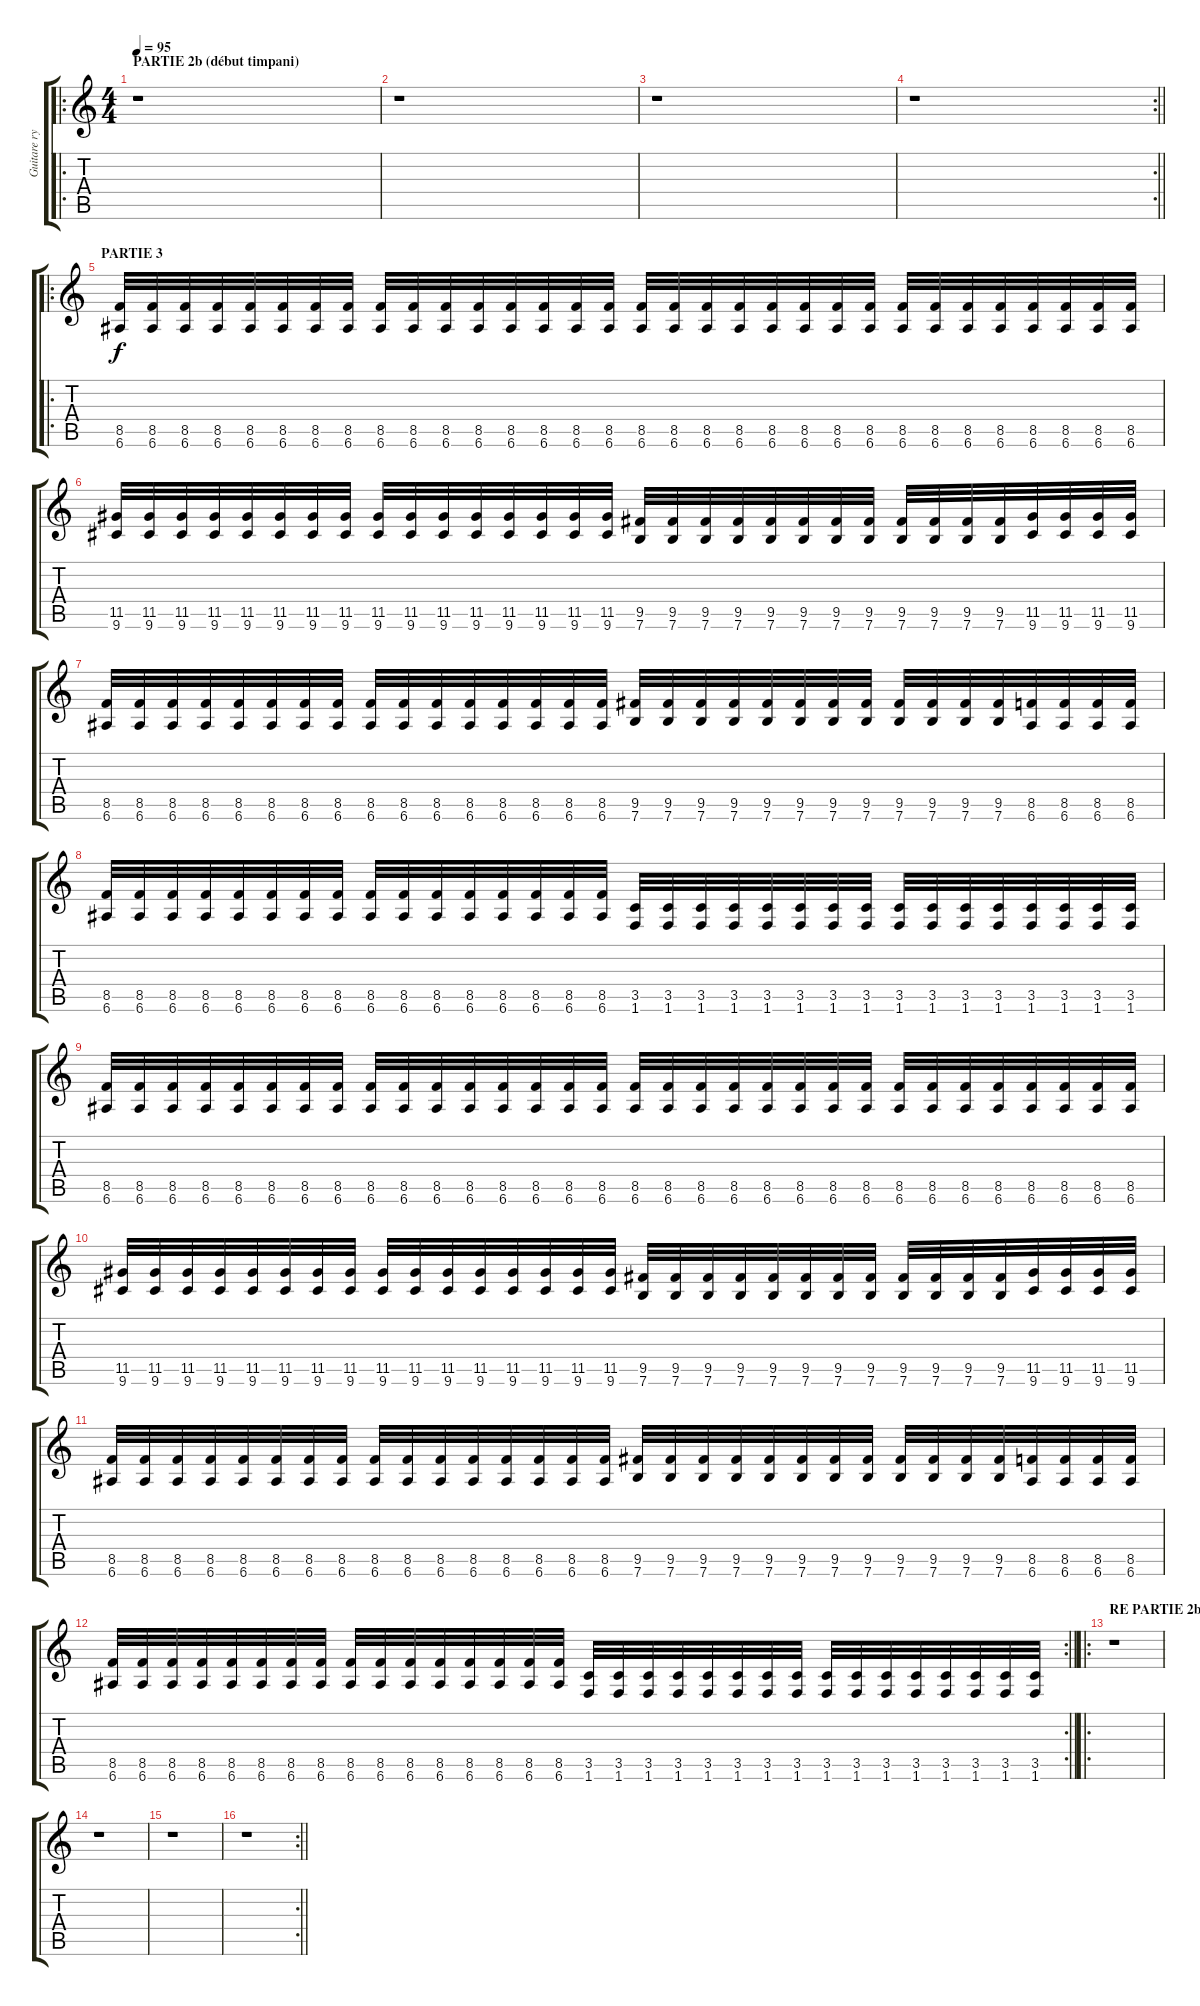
\track ("Guitare rythmique" "Guitare ry") {instrument overdrivenguitar}
\staff {score tabs}
\tuning (E4 B3 G3 D3 A2 E2) {hide}
\ro
\ts (4 4)
\section ("" "PARTIE 2b (début timpani)")
\tempo 95
\clef g2
\ks c
r.1{dy f} |
r.1 |
r.1 |
\rc 2
\barLineRight lightlight
r.1 |
\ro
\section ("" "PARTIE 3")
(8.5 6.6).32 (8.5 6.6).32 (8.5 6.6).32 (8.5 6.6).32 (8.5 6.6).32 (8.5 6.6).32 (8.5 6.6).32 (8.5 6.6).32 (8.5 6.6).32 (8.5 6.6).32 (8.5 6.6).32 (8.5 6.6).32 (8.5 6.6).32 (8.5 6.6).32 (8.5 6.6).32 (8.5 6.6).32 (8.5 6.6).32 (8.5 6.6).32 (8.5 6.6).32 (8.5 6.6).32 (8.5 6.6).32 (8.5 6.6).32 (8.5 6.6).32 (8.5 6.6).32 (8.5 6.6).32 (8.5 6.6).32 (8.5 6.6).32 (8.5 6.6).32 (8.5 6.6).32 (8.5 6.6).32 (8.5 6.6).32 (8.5 6.6).32 |
(11.5 9.6).32 (11.5 9.6).32 (11.5 9.6).32 (11.5 9.6).32 (11.5 9.6).32 (11.5 9.6).32 (11.5 9.6).32 (11.5 9.6).32 (11.5 9.6).32 (11.5 9.6).32 (11.5 9.6).32 (11.5 9.6).32 (11.5 9.6).32 (11.5 9.6).32 (11.5 9.6).32 (11.5 9.6).32 (9.5 7.6).32 (9.5 7.6).32 (9.5 7.6).32 (9.5 7.6).32 (9.5 7.6).32 (9.5 7.6).32 (9.5 7.6).32 (9.5 7.6).32 (9.5 7.6).32 (9.5 7.6).32 (9.5 7.6).32 (9.5 7.6).32 (11.5 9.6).32 (11.5 9.6).32 (11.5 9.6).32 (11.5 9.6).32 |
(8.5 6.6).32 (8.5 6.6).32 (8.5 6.6).32 (8.5 6.6).32 (8.5 6.6).32 (8.5 6.6).32 (8.5 6.6).32 (8.5 6.6).32 (8.5 6.6).32 (8.5 6.6).32 (8.5 6.6).32 (8.5 6.6).32 (8.5 6.6).32 (8.5 6.6).32 (8.5 6.6).32 (8.5 6.6).32 (9.5 7.6).32 (9.5 7.6).32 (9.5 7.6).32 (9.5 7.6).32 (9.5 7.6).32 (9.5 7.6).32 (9.5 7.6).32 (9.5 7.6).32 (9.5 7.6).32 (9.5 7.6).32 (9.5 7.6).32 (9.5 7.6).32 (8.5 6.6).32 (8.5 6.6).32 (8.5 6.6).32 (8.5 6.6).32 |
(8.5 6.6).32 (8.5 6.6).32 (8.5 6.6).32 (8.5 6.6).32 (8.5 6.6).32 (8.5 6.6).32 (8.5 6.6).32 (8.5 6.6).32 (8.5 6.6).32 (8.5 6.6).32 (8.5 6.6).32 (8.5 6.6).32 (8.5 6.6).32 (8.5 6.6).32 (8.5 6.6).32 (8.5 6.6).32 (3.5 1.6).32 (3.5 1.6).32 (3.5 1.6).32 (3.5 1.6).32 (3.5 1.6).32 (3.5 1.6).32 (3.5 1.6).32 (3.5 1.6).32 (3.5 1.6).32 (3.5 1.6).32 (3.5 1.6).32 (3.5 1.6).32 (3.5 1.6).32 (3.5 1.6).32 (3.5 1.6).32 (3.5 1.6).32 |
(8.5 6.6).32 (8.5 6.6).32 (8.5 6.6).32 (8.5 6.6).32 (8.5 6.6).32 (8.5 6.6).32 (8.5 6.6).32 (8.5 6.6).32 (8.5 6.6).32 (8.5 6.6).32 (8.5 6.6).32 (8.5 6.6).32 (8.5 6.6).32 (8.5 6.6).32 (8.5 6.6).32 (8.5 6.6).32 (8.5 6.6).32 (8.5 6.6).32 (8.5 6.6).32 (8.5 6.6).32 (8.5 6.6).32 (8.5 6.6).32 (8.5 6.6).32 (8.5 6.6).32 (8.5 6.6).32 (8.5 6.6).32 (8.5 6.6).32 (8.5 6.6).32 (8.5 6.6).32 (8.5 6.6).32 (8.5 6.6).32 (8.5 6.6).32 |
(11.5 9.6).32 (11.5 9.6).32 (11.5 9.6).32 (11.5 9.6).32 (11.5 9.6).32 (11.5 9.6).32 (11.5 9.6).32 (11.5 9.6).32 (11.5 9.6).32 (11.5 9.6).32 (11.5 9.6).32 (11.5 9.6).32 (11.5 9.6).32 (11.5 9.6).32 (11.5 9.6).32 (11.5 9.6).32 (9.5 7.6).32 (9.5 7.6).32 (9.5 7.6).32 (9.5 7.6).32 (9.5 7.6).32 (9.5 7.6).32 (9.5 7.6).32 (9.5 7.6).32 (9.5 7.6).32 (9.5 7.6).32 (9.5 7.6).32 (9.5 7.6).32 (11.5 9.6).32 (11.5 9.6).32 (11.5 9.6).32 (11.5 9.6).32 |
(8.5 6.6).32 (8.5 6.6).32 (8.5 6.6).32 (8.5 6.6).32 (8.5 6.6).32 (8.5 6.6).32 (8.5 6.6).32 (8.5 6.6).32 (8.5 6.6).32 (8.5 6.6).32 (8.5 6.6).32 (8.5 6.6).32 (8.5 6.6).32 (8.5 6.6).32 (8.5 6.6).32 (8.5 6.6).32 (9.5 7.6).32 (9.5 7.6).32 (9.5 7.6).32 (9.5 7.6).32 (9.5 7.6).32 (9.5 7.6).32 (9.5 7.6).32 (9.5 7.6).32 (9.5 7.6).32 (9.5 7.6).32 (9.5 7.6).32 (9.5 7.6).32 (8.5 6.6).32 (8.5 6.6).32 (8.5 6.6).32 (8.5 6.6).32 |
\rc 2
\barLineRight lightlight
(8.5 6.6).32 (8.5 6.6).32 (8.5 6.6).32 (8.5 6.6).32 (8.5 6.6).32 (8.5 6.6).32 (8.5 6.6).32 (8.5 6.6).32 (8.5 6.6).32 (8.5 6.6).32 (8.5 6.6).32 (8.5 6.6).32 (8.5 6.6).32 (8.5 6.6).32 (8.5 6.6).32 (8.5 6.6).32 (3.5 1.6).32 (3.5 1.6).32 (3.5 1.6).32 (3.5 1.6).32 (3.5 1.6).32 (3.5 1.6).32 (3.5 1.6).32 (3.5 1.6).32 (3.5 1.6).32 (3.5 1.6).32 (3.5 1.6).32 (3.5 1.6).32 (3.5 1.6).32 (3.5 1.6).32 (3.5 1.6).32 (3.5 1.6).32 |
\ro
\section ("" "RE PARTIE 2b")
r.1 |
r.1 |
r.1 |
\rc 2
\barLineRight lightlight
r.1
